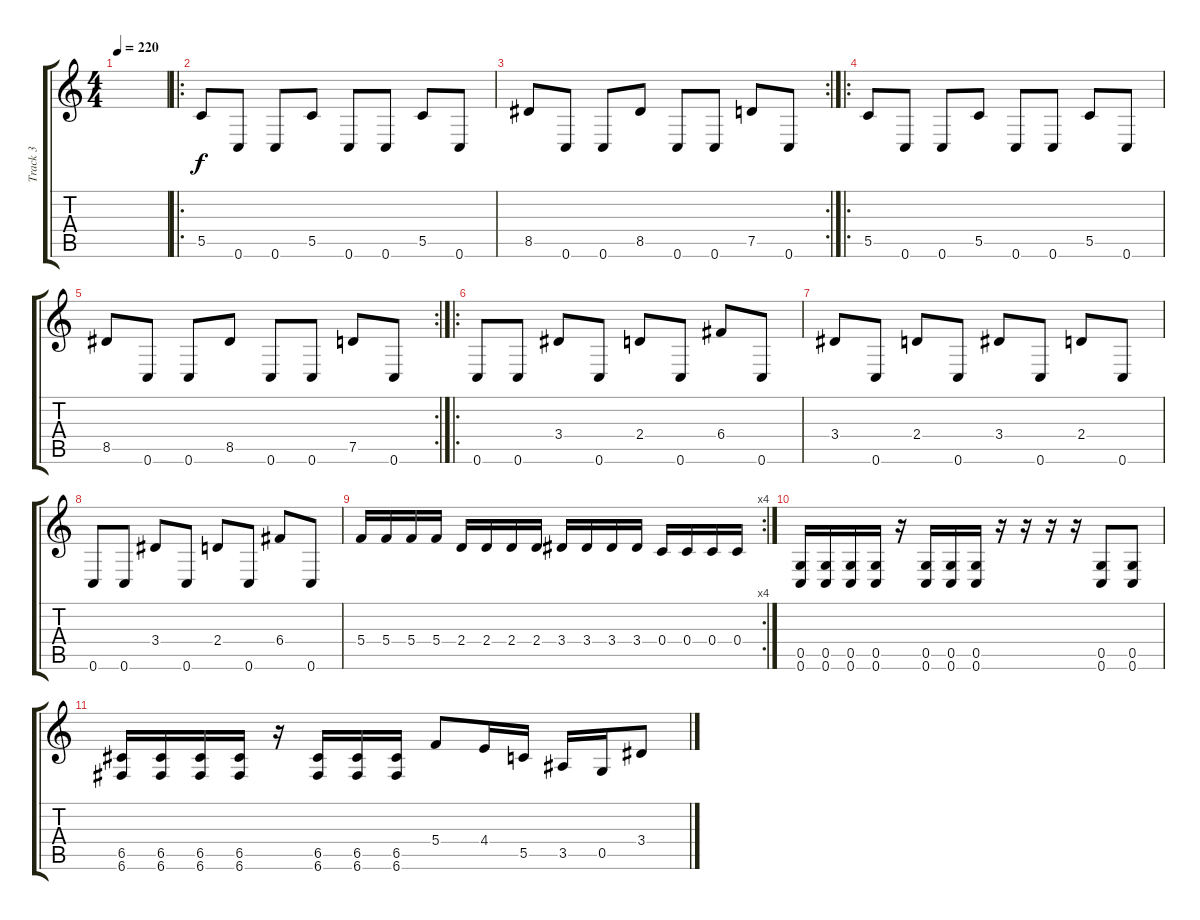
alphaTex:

\track ("Track 3" "Track 3") {instrument distortionguitar}
\staff {score tabs}
\tuning (D4 A3 F3 C3 G2 C2) {hide}
\ts (4 4)
\tempo 220
\clef g2
\ks c
|
\ro
5.5.8 0.6.8 0.6.8 5.5.8 0.6.8 0.6.8 5.5.8 0.6.8 |
\rc 2
8.5.8 0.6.8 0.6.8 8.5.8 0.6.8 0.6.8 7.5.8 0.6.8 |
\ro
5.5.8 0.6.8 0.6.8 5.5.8 0.6.8 0.6.8 5.5.8 0.6.8 |
\rc 2
8.5.8 0.6.8 0.6.8 8.5.8 0.6.8 0.6.8 7.5.8 0.6.8 |
\ro
0.6.8 0.6.8 3.4.8 0.6.8 2.4.8 0.6.8 6.4.8 0.6.8 |
3.4.8 0.6.8 2.4.8 0.6.8 3.4.8 0.6.8 2.4.8 0.6.8 |
0.6.8 0.6.8 3.4.8 0.6.8 2.4.8 0.6.8 6.4.8 0.6.8 |
\rc 4
5.4.16 5.4.16 5.4.16 5.4.16 2.4.16 2.4.16 2.4.16 2.4.16 3.4.16 3.4.16 3.4.16 3.4.16 0.4.16 0.4.16 0.4.16 0.4.16 |
(0.5 0.6).16 (0.5 0.6).16 (0.5 0.6).16 (0.5 0.6).16 r.16 (0.5 0.6).16 (0.5 0.6).16 (0.5 0.6).16 r.16 r.16 r.16 r.16 (0.5 0.6).8 (0.5 0.6).8 |
(6.5 6.6).16 (6.5 6.6).16 (6.5 6.6).16 (6.5 6.6).16 r.16 (6.5 6.6).16 (6.5 6.6).16 (6.5 6.6).16 5.4.8 4.4.16 5.5.16 3.5.16 0.5.16 3.4.8
